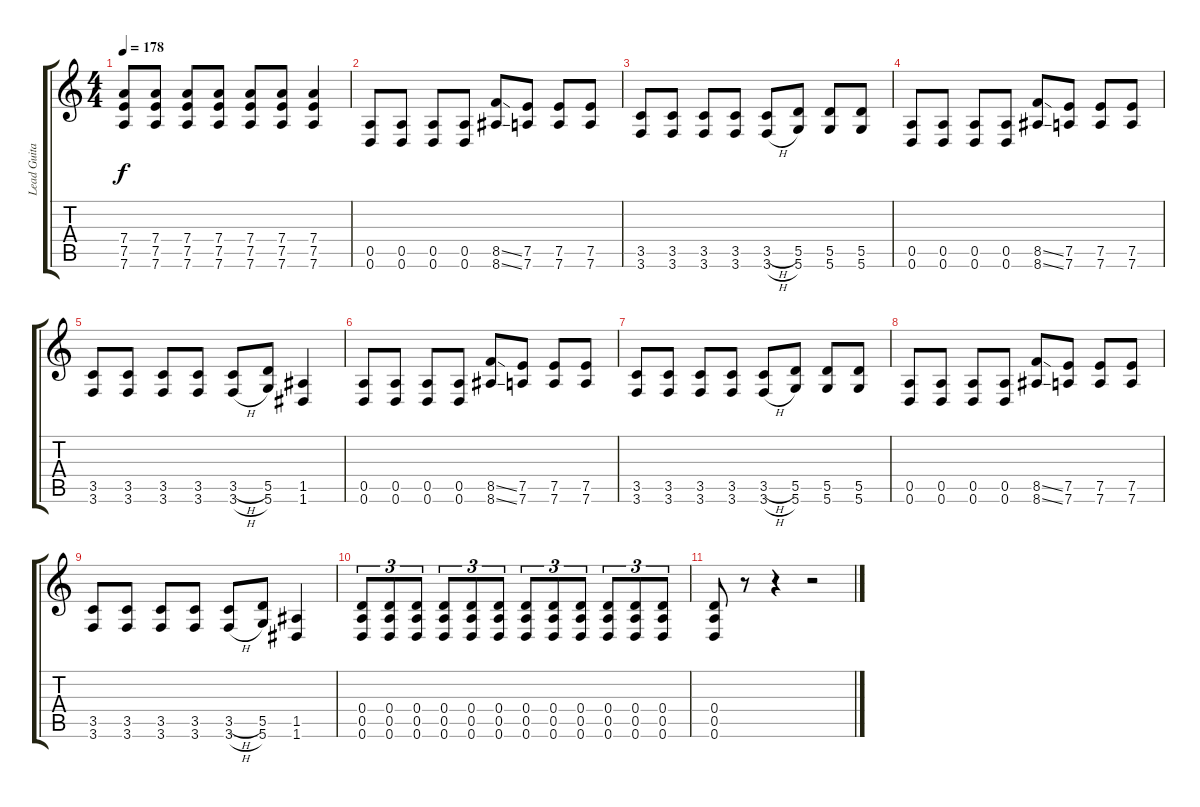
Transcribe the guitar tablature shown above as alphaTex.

\track ("Lead Guitar  " "Lead Guita") {instrument overdrivenguitar}
\staff {score tabs}
\tuning (E4 B3 G3 D3 A2 D2) {hide}
\ts (4 4)
\tempo 178
\clef g2
\ks c
(7.4 7.5 7.6).8{dy f} (7.4 7.5 7.6).8 (7.4 7.5 7.6).8 (7.4 7.5 7.6).8 (7.4 7.5 7.6).8 (7.4 7.5 7.6).8 (7.4 7.5 7.6).4 |
(0.5 0.6).8 (0.5 0.6).8 (0.5 0.6).8 (0.5 0.6).8 (8.5{ss} 8.6{ss}).8 (7.5 7.6).8 (7.5 7.6).8 (7.5 7.6).8 |
(3.5 3.6).8 (3.5 3.6).8 (3.5 3.6).8 (3.5 3.6).8 (3.5{h} 3.6{h}).8 (5.5 5.6).8 (5.5 5.6).8 (5.5 5.6).8 |
(0.5 0.6).8 (0.5 0.6).8 (0.5 0.6).8 (0.5 0.6).8 (8.5{ss} 8.6{ss}).8 (7.5 7.6).8 (7.5 7.6).8 (7.5 7.6).8 |
(3.5 3.6).8 (3.5 3.6).8 (3.5 3.6).8 (3.5 3.6).8 (3.5{h} 3.6{h}).8 (5.5 5.6).8 (1.5 1.6).4 |
(0.5 0.6).8 (0.5 0.6).8 (0.5 0.6).8 (0.5 0.6).8 (8.5{ss} 8.6{ss}).8 (7.5 7.6).8 (7.5 7.6).8 (7.5 7.6).8 |
(3.5 3.6).8 (3.5 3.6).8 (3.5 3.6).8 (3.5 3.6).8 (3.5{h} 3.6{h}).8 (5.5 5.6).8 (5.5 5.6).8 (5.5 5.6).8 |
(0.5 0.6).8 (0.5 0.6).8 (0.5 0.6).8 (0.5 0.6).8 (8.5{ss} 8.6{ss}).8 (7.5 7.6).8 (7.5 7.6).8 (7.5 7.6).8 |
(3.5 3.6).8 (3.5 3.6).8 (3.5 3.6).8 (3.5 3.6).8 (3.5{h} 3.6{h}).8 (5.5 5.6).8 (1.5 1.6).4 |
(0.4 0.5 0.6).8{tu (3 2)} (0.4 0.5 0.6).8{tu (3 2)} (0.4 0.5 0.6).8{tu (3 2)} (0.4 0.5 0.6).8{tu (3 2)} (0.4 0.5 0.6).8{tu (3 2)} (0.4 0.5 0.6).8{tu (3 2)} (0.4 0.5 0.6).8{tu (3 2)} (0.4 0.5 0.6).8{tu (3 2)} (0.4 0.5 0.6).8{tu (3 2)} (0.4 0.5 0.6).8{tu (3 2)} (0.4 0.5 0.6).8{tu (3 2)} (0.4 0.5 0.6).8{tu (3 2)} |
(0.4 0.5 0.6).8 r.8 r.4 r.2
